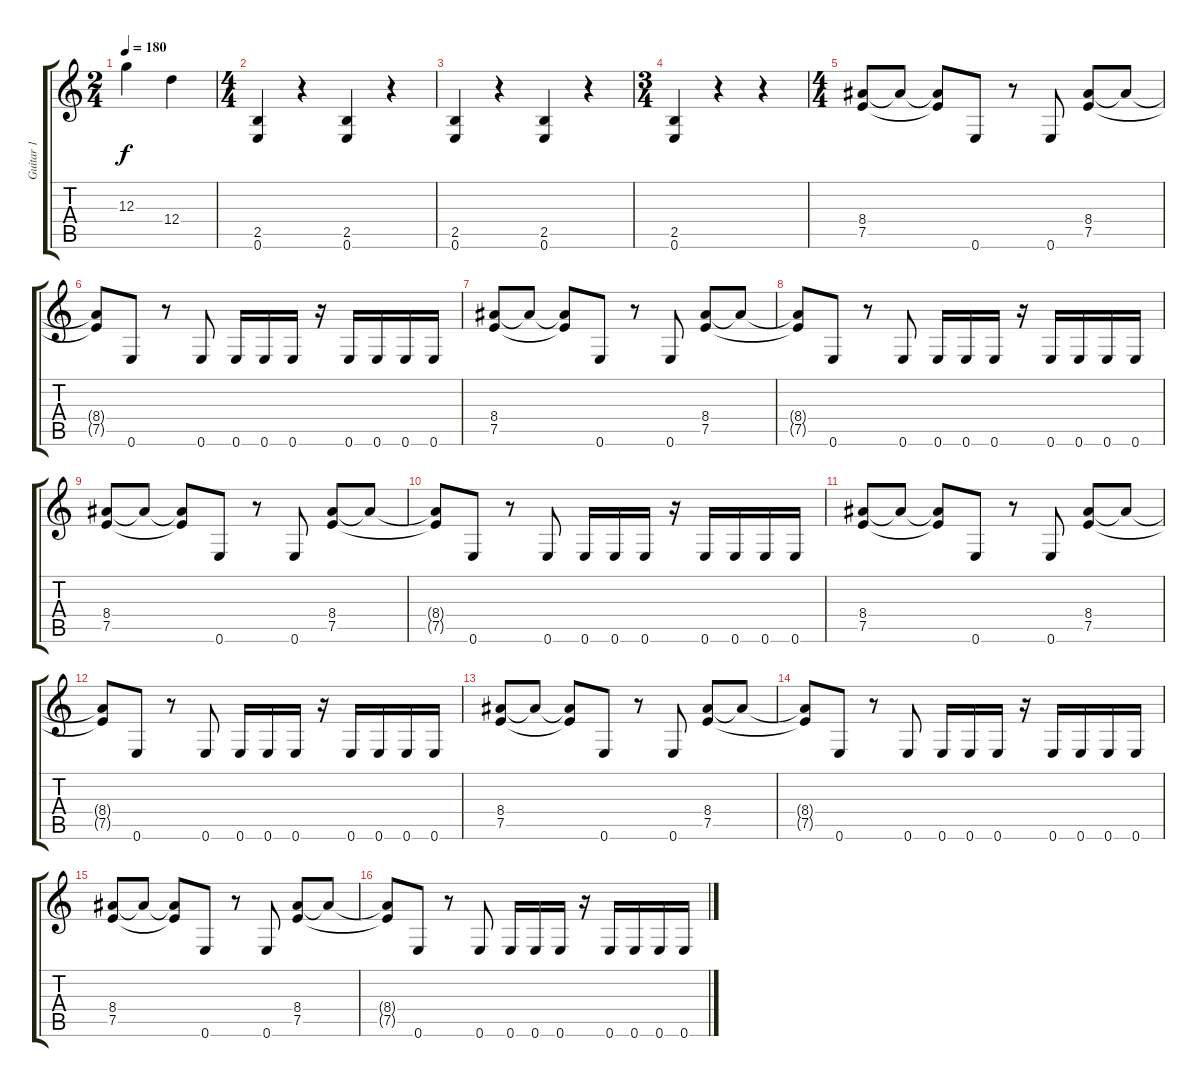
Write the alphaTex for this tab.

\track ("Guitar 1 " "Guitar 1 ") {instrument distortionguitar}
\staff {score tabs}
\tuning (E4 B3 G3 D3 A2 E2) {hide}
\ts (2 4)
\tempo 180
\clef g2
\ks c
12.3.4{dy f} 12.4.4 |
\ts (4 4)
(2.5 0.6).4 r.4 (2.5 0.6).4 r.4 |
(2.5 0.6).4 r.4 (2.5 0.6).4 r.4 |
\ts (3 4)
(2.5 0.6).4 r.4 r.4 |
\ts (4 4)
(8.4 7.5).8 8.4{t}.8 (8.4{t} 7.5{t}).8 0.6.8 r.8 0.6.8 (8.4 7.5).8 8.4{t}.8 |
(8.4{t} 7.5{t}).8 0.6.8 r.8 0.6.8 0.6.16 0.6.16 0.6.16 r.16 0.6.16 0.6.16 0.6.16 0.6.16 |
(8.4 7.5).8 8.4{t}.8 (8.4{t} 7.5{t}).8 0.6.8 r.8 0.6.8 (8.4 7.5).8 8.4{t}.8 |
(8.4{t} 7.5{t}).8 0.6.8 r.8 0.6.8 0.6.16 0.6.16 0.6.16 r.16 0.6.16 0.6.16 0.6.16 0.6.16 |
(8.4 7.5).8 8.4{t}.8 (8.4{t} 7.5{t}).8 0.6.8 r.8 0.6.8 (8.4 7.5).8 8.4{t}.8 |
(8.4{t} 7.5{t}).8 0.6.8 r.8 0.6.8 0.6.16 0.6.16 0.6.16 r.16 0.6.16 0.6.16 0.6.16 0.6.16 |
(8.4 7.5).8 8.4{t}.8 (8.4{t} 7.5{t}).8 0.6.8 r.8 0.6.8 (8.4 7.5).8 8.4{t}.8 |
(8.4{t} 7.5{t}).8 0.6.8 r.8 0.6.8 0.6.16 0.6.16 0.6.16 r.16 0.6.16 0.6.16 0.6.16 0.6.16 |
(8.4 7.5).8 8.4{t}.8 (8.4{t} 7.5{t}).8 0.6.8 r.8 0.6.8 (8.4 7.5).8 8.4{t}.8 |
(8.4{t} 7.5{t}).8 0.6.8 r.8 0.6.8 0.6.16 0.6.16 0.6.16 r.16 0.6.16 0.6.16 0.6.16 0.6.16 |
(8.4 7.5).8 8.4{t}.8 (8.4{t} 7.5{t}).8 0.6.8 r.8 0.6.8 (8.4 7.5).8 8.4{t}.8 |
(8.4{t} 7.5{t}).8 0.6.8 r.8 0.6.8 0.6.16 0.6.16 0.6.16 r.16 0.6.16 0.6.16 0.6.16 0.6.16
